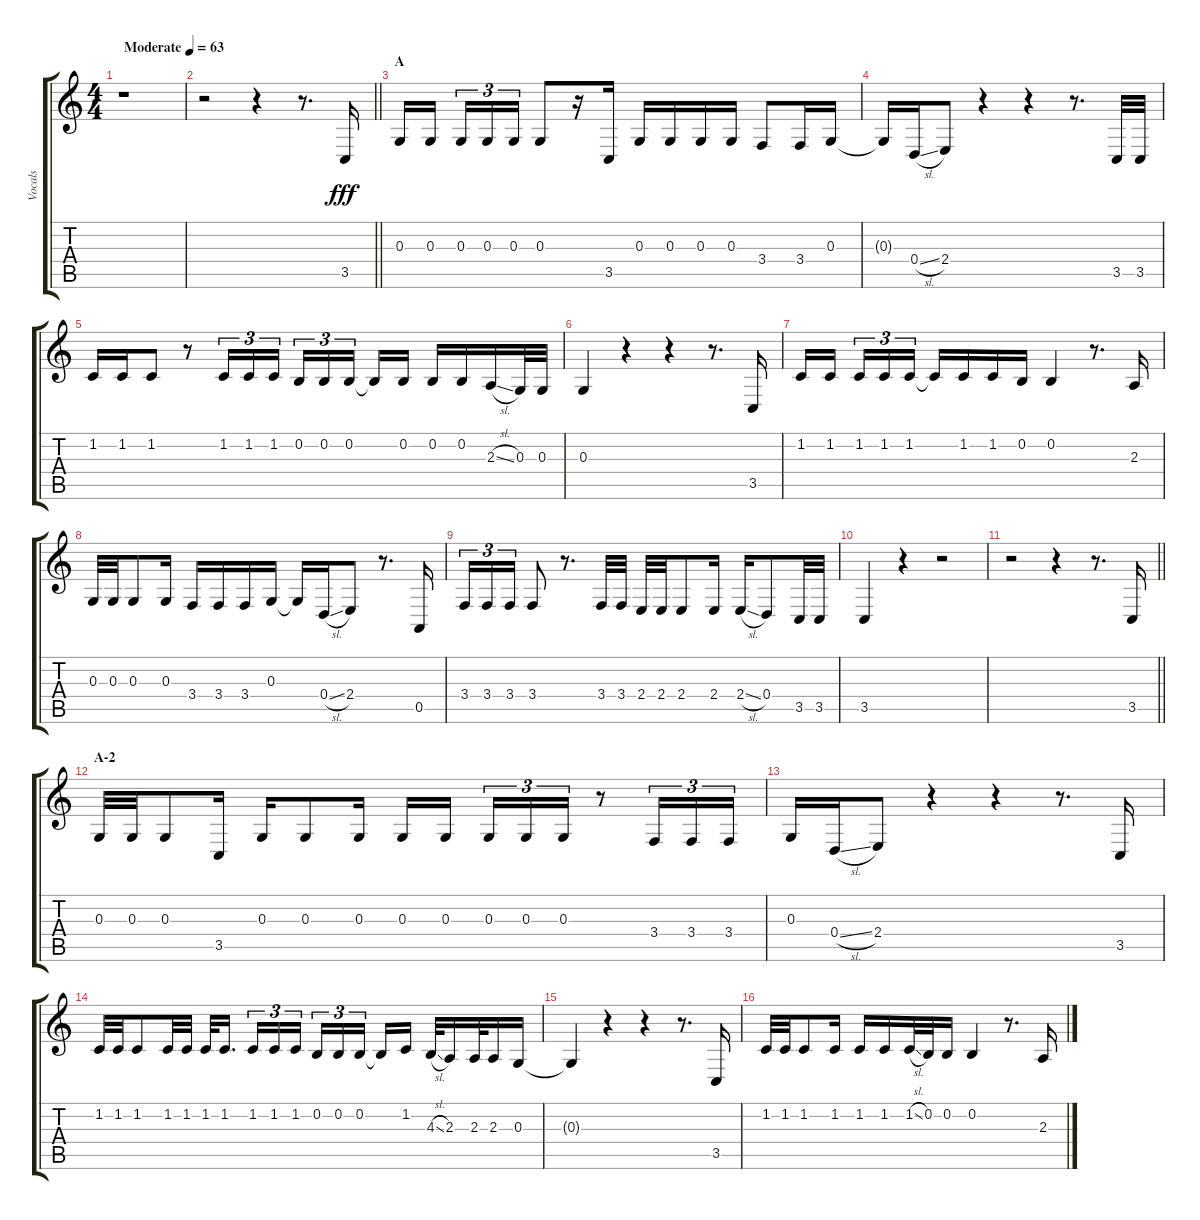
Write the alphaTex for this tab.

\track ("Vocals" "Vocals") {instrument voiceoohs}
\staff {score tabs}
\tuning (E4 B3 G3 D3 A2 E2) {hide}
\ts (4 4)
\tempo (63 "Moderate")
\clef g2
\ks c
r.1{dy fff instrument voiceoohs} |
\barLineRight lightlight
r.2 r.4 r.8{d} 3.5.16 |
\section ("" "A")
0.3.16 0.3.16{beam splitsecondary} 0.3.16{tu (3 2)} 0.3.16{tu (3 2)} 0.3.16{tu (3 2)} 0.3.8 r.16 3.5.16 0.3.16 0.3.16 0.3.16 0.3.16 3.4.8 3.4.16 0.3.16 |
0.3{t}.16 0.4{sl}.16 2.4.8 r.4 r.4 r.8{d} 3.5.32 3.5.32 |
1.2.16 1.2.16 1.2.8 r.8 1.2.16{tu (3 2)} 1.2.16{tu (3 2)} 1.2.16{tu (3 2)} 0.2.16{tu (3 2)} 0.2.16{tu (3 2)} 0.2.16{tu (3 2) beam splitsecondary} 0.2{t}.16 0.2.16 0.2.16 0.2.16 2.3{sl}.16 0.3.32 0.3.32 |
0.3.4 r.4 r.4 r.8{d} 3.5.16 |
1.2.16 1.2.16{beam splitsecondary} 1.2.16{tu (3 2)} 1.2.16{tu (3 2)} 1.2.16{tu (3 2)} 1.2{t}.16 1.2.16 1.2.16 0.2.16 0.2.4 r.8{d} 2.3.16 |
0.3.32 0.3.32 0.3.8 0.3.16 3.4.16 3.4.16 3.4.16 0.3.16 0.3{t}.16 0.4{sl}.16 2.4.8 r.8{d} 0.5.16 |
3.4.16{tu (3 2)} 3.4.16{tu (3 2)} 3.4.16{tu (3 2)} 3.4.8 r.8{d} 3.4.32 3.4.32 2.4.32 2.4.32 2.4.8 2.4.16 2.4{sl}.16 0.4.8 3.5.32 3.5.32 |
3.5.4 r.4 r.2 |
\barLineRight lightlight
r.2 r.4 r.8{d} 3.5.16 |
\section ("" "A-2")
0.3.32 0.3.32 0.3.8 3.5.16 0.3.16 0.3.8 0.3.16 0.3.16 0.3.16{beam splitsecondary} 0.3.16{tu (3 2)} 0.3.16{tu (3 2)} 0.3.16{tu (3 2)} r.8 3.4.16{tu (3 2)} 3.4.16{tu (3 2)} 3.4.16{tu (3 2)} |
0.3.16 0.4{sl}.16 2.4.8 r.4 r.4 r.8{d} 3.5.16 |
1.2.32 1.2.32 1.2.8 1.2.32 1.2.32 1.2.32 1.2.16{d beam splitsecondary} 1.2.16{tu (3 2)} 1.2.16{tu (3 2)} 1.2.16{tu (3 2)} 0.2.16{tu (3 2)} 0.2.16{tu (3 2)} 0.2.16{tu (3 2) beam splitsecondary} 0.2{t}.16 1.2.16 4.3{sl}.32 2.3.16 2.3.32 2.3.16 0.3.16 |
0.3{t}.4 r.4 r.4 r.8{d} 3.5.16 |
1.2.32 1.2.32 1.2.8 1.2.16 1.2.16 1.2.16 1.2{sl}.32 0.2.32 0.2.16 0.2.4 r.8{d} 2.3.16
